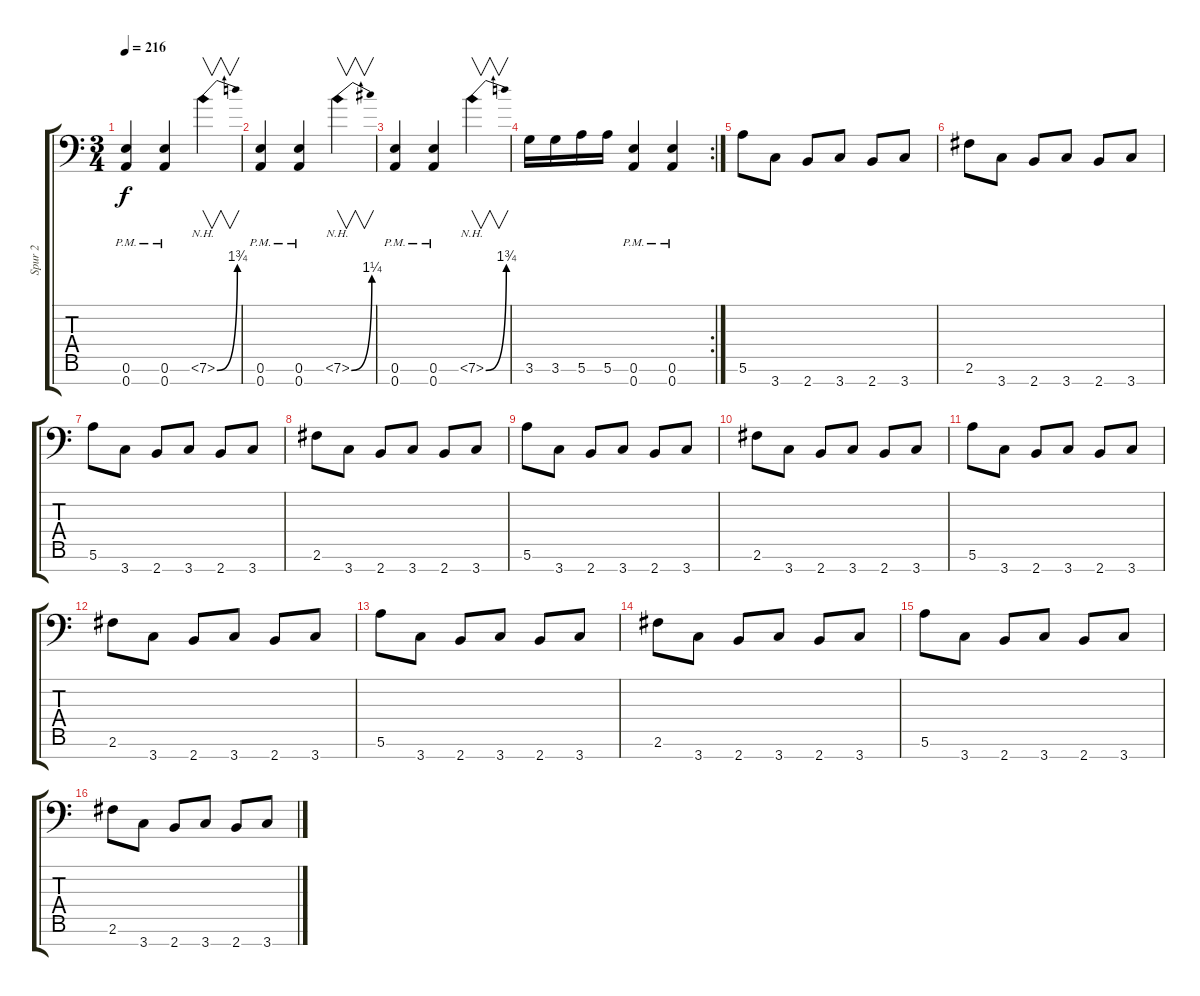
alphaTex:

\track ("Spur 2" "Spur 2") {instrument distortionguitar}
\staff {score tabs}
\tuning (E4 B3 G3 D3 A2 E2 A1) {hide}
\ts (3 4)
\tempo 216
\clef f4
\ks c
(0.6{pm} 0.7{pm}).4{dy f} (0.6{pm} 0.7{pm}).4 7.6{be (bend 0 0 60 7) nh}.4{v} |
(0.6{pm} 0.7{pm}).4 (0.6{pm} 0.7{pm}).4 7.6{be (bend 0 0 60 5) nh}.4{v} |
(0.6{pm} 0.7{pm}).4 (0.6{pm} 0.7{pm}).4 7.6{be (bend 0 0 60 7) nh}.4{v} |
\rc 2
3.6.16 3.6.16 5.6.16 5.6.16 (0.6{pm} 0.7{pm}).4 (0.6{pm} 0.7{pm}).4 |
5.6.8 3.7.8 2.7.8 3.7.8 2.7.8 3.7.8 |
2.6.8 3.7.8 2.7.8 3.7.8 2.7.8 3.7.8 |
5.6.8 3.7.8 2.7.8 3.7.8 2.7.8 3.7.8 |
2.6.8 3.7.8 2.7.8 3.7.8 2.7.8 3.7.8 |
5.6.8 3.7.8 2.7.8 3.7.8 2.7.8 3.7.8 |
2.6.8 3.7.8 2.7.8 3.7.8 2.7.8 3.7.8 |
5.6.8 3.7.8 2.7.8 3.7.8 2.7.8 3.7.8 |
2.6.8 3.7.8 2.7.8 3.7.8 2.7.8 3.7.8 |
5.6.8 3.7.8 2.7.8 3.7.8 2.7.8 3.7.8 |
2.6.8 3.7.8 2.7.8 3.7.8 2.7.8 3.7.8 |
5.6.8 3.7.8 2.7.8 3.7.8 2.7.8 3.7.8 |
2.6.8 3.7.8 2.7.8 3.7.8 2.7.8 3.7.8
